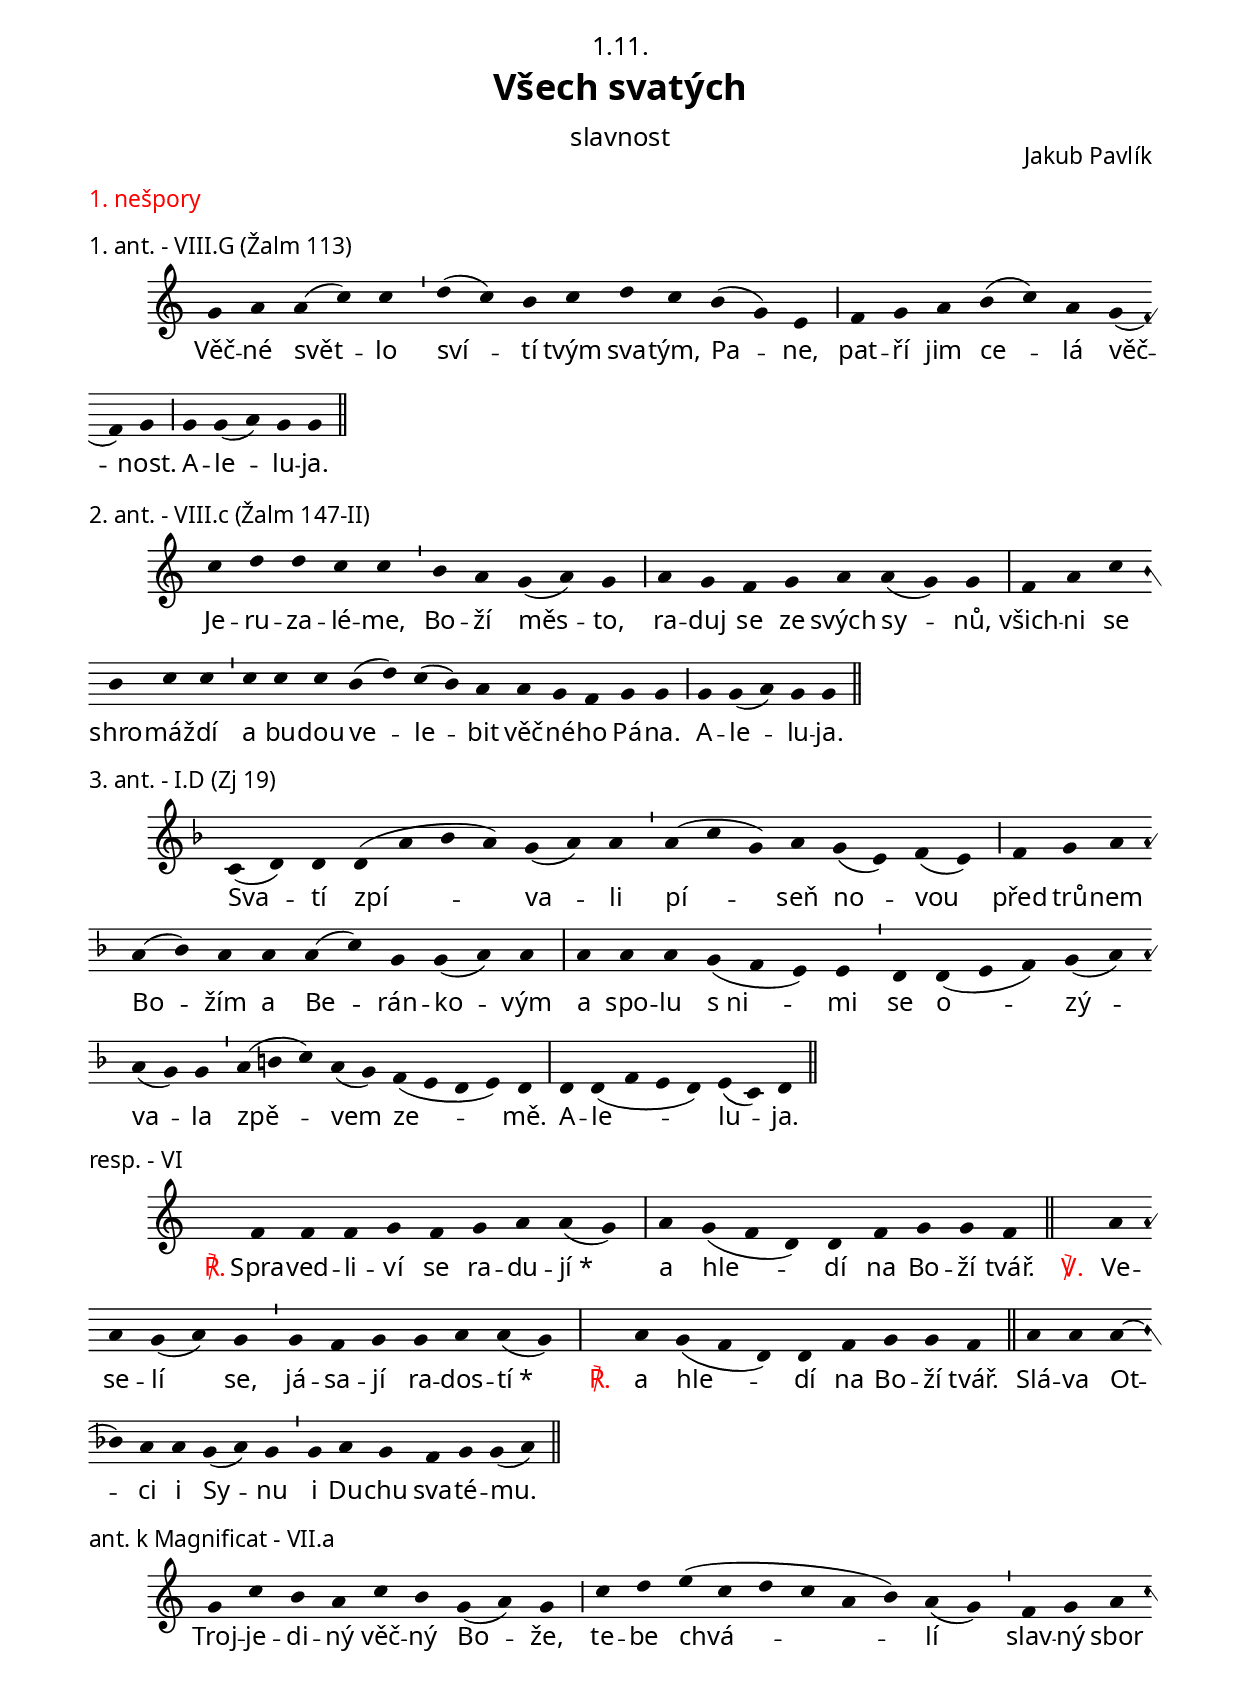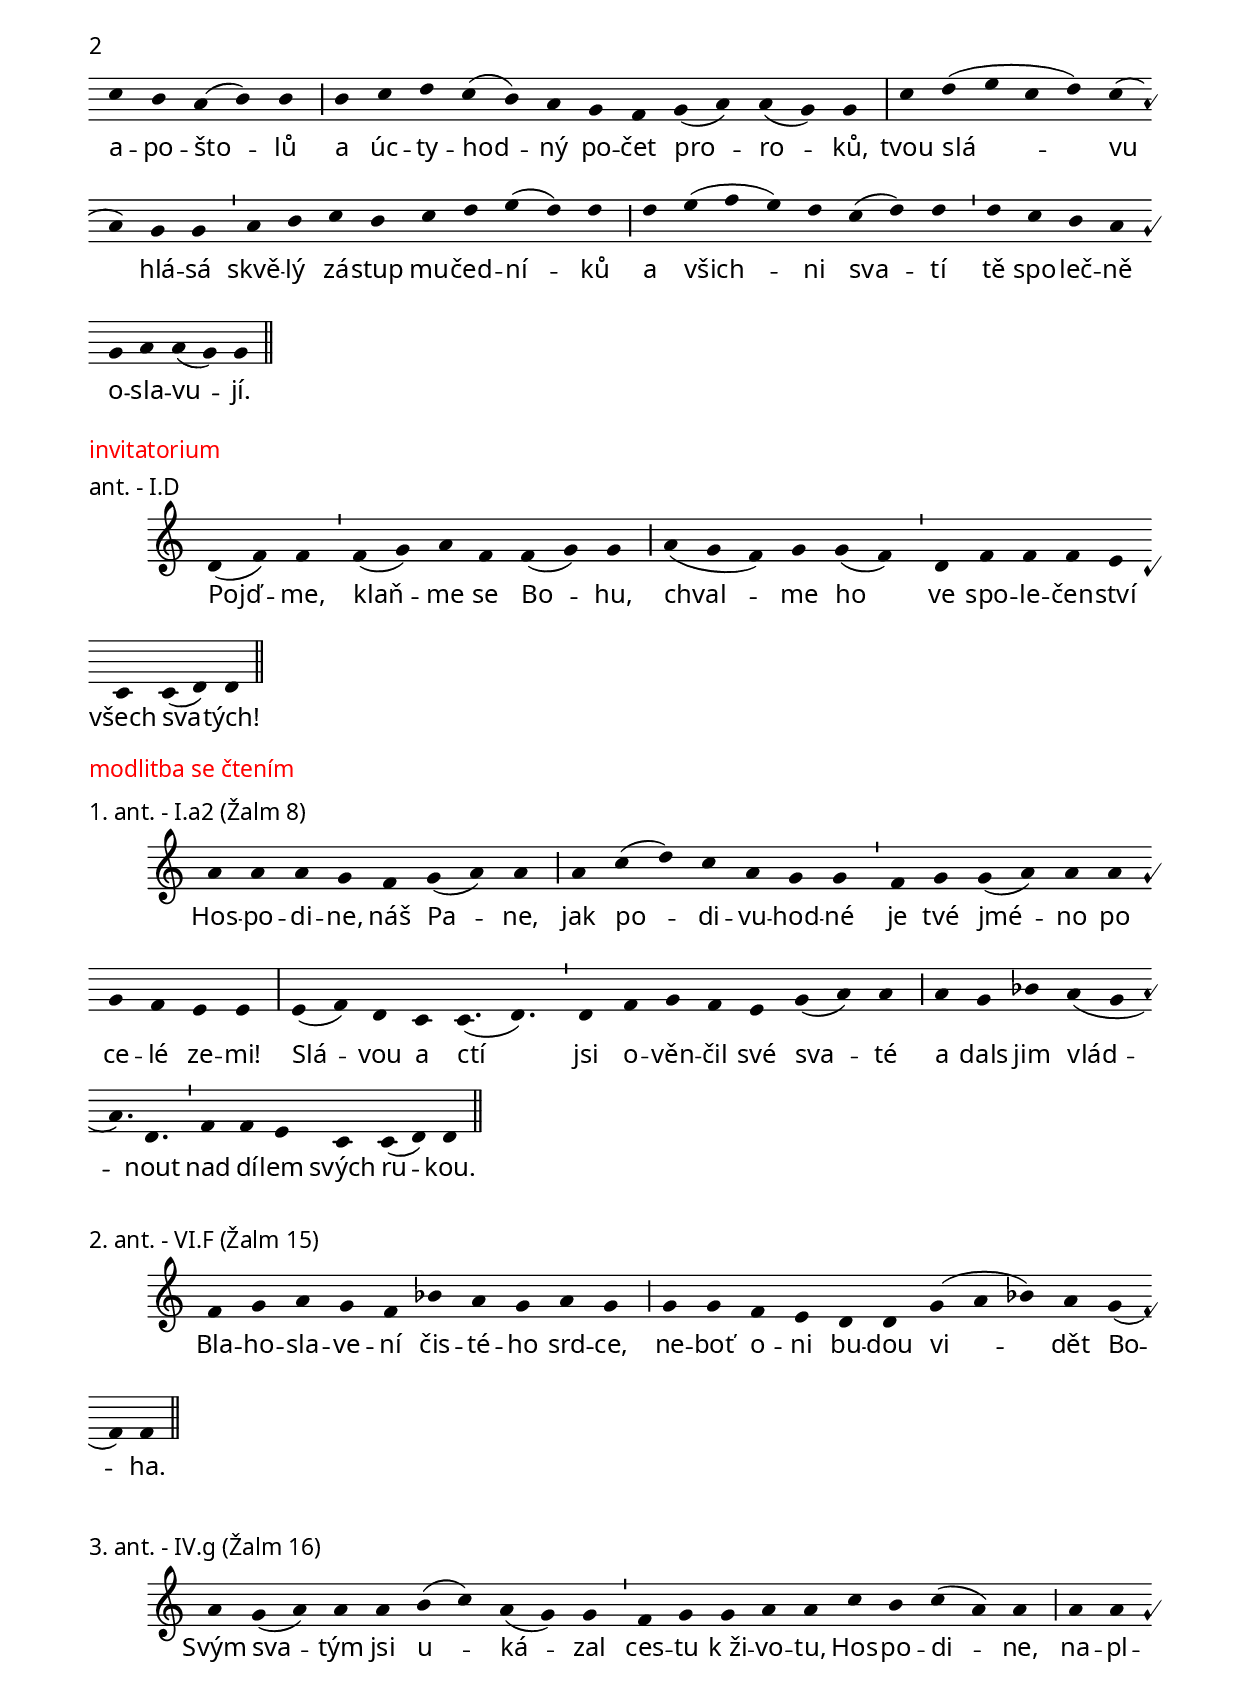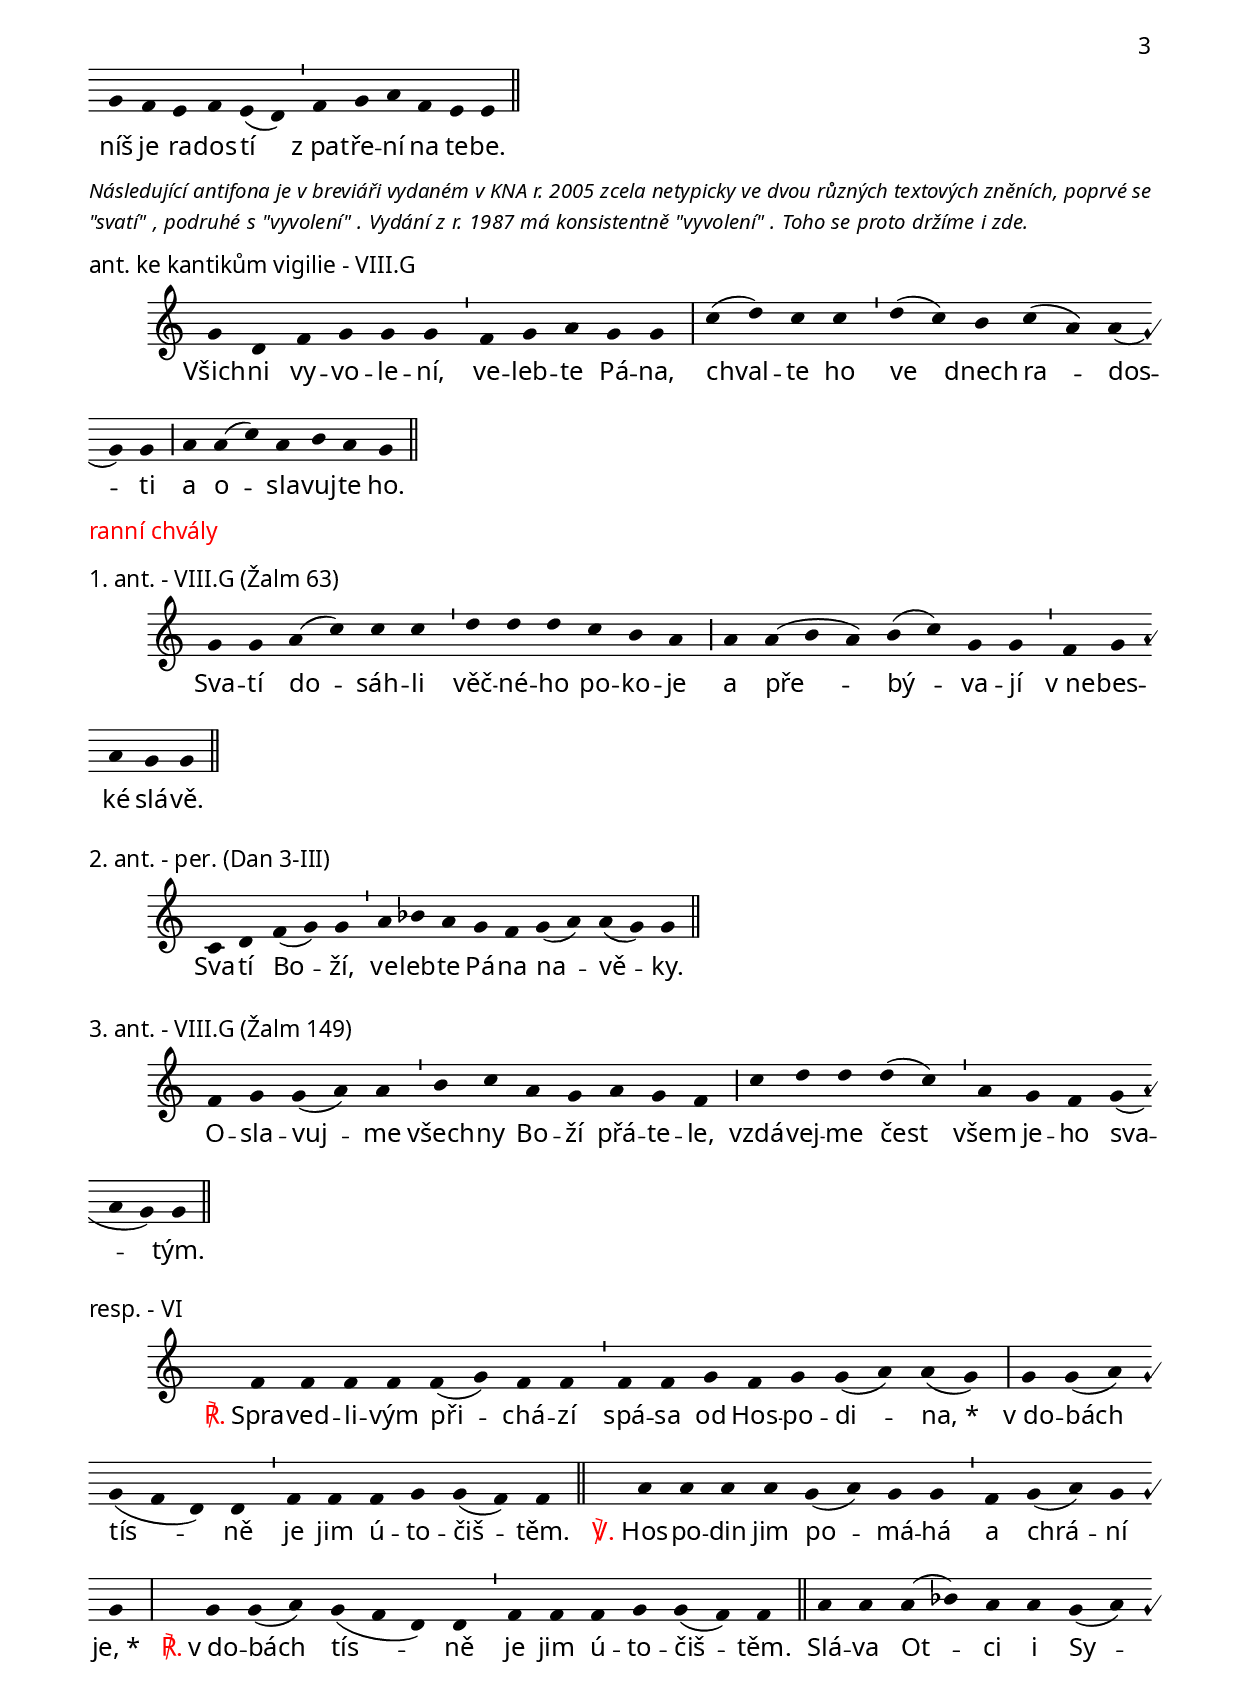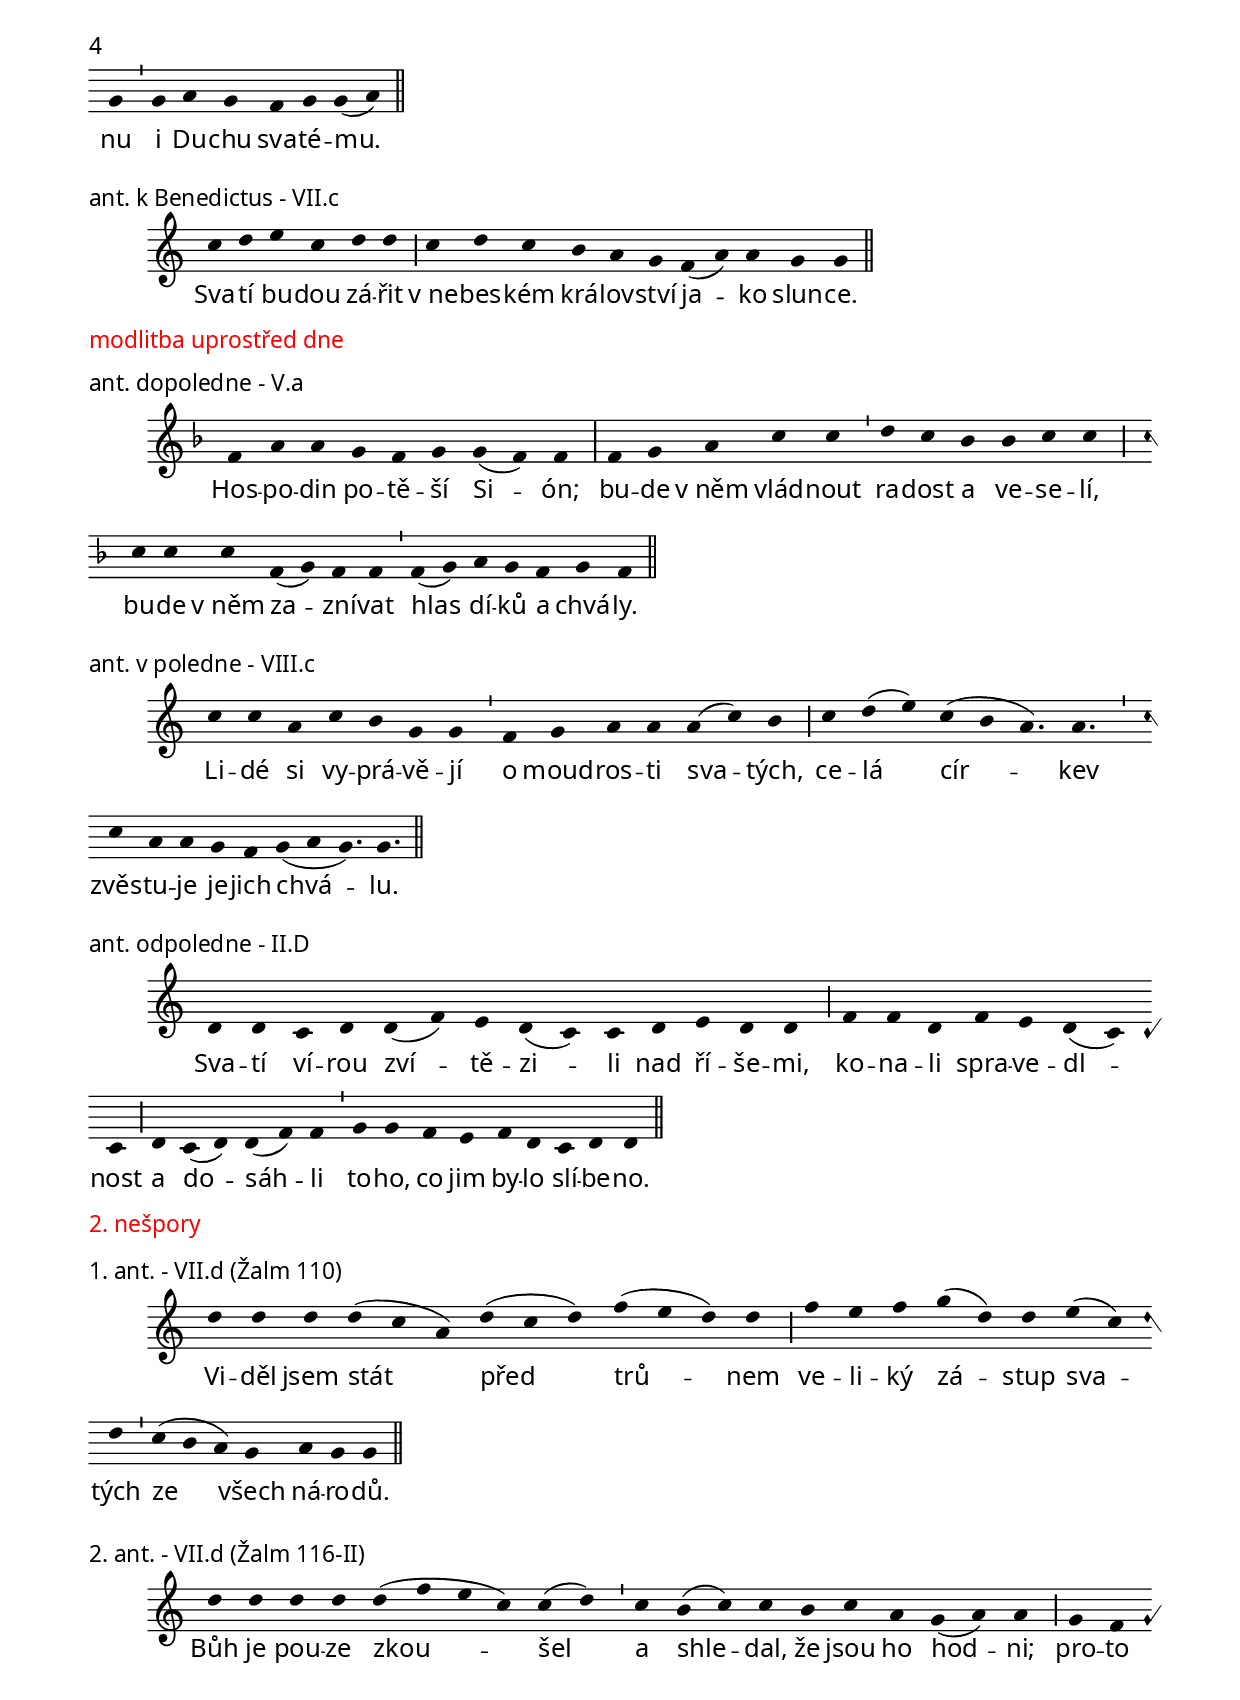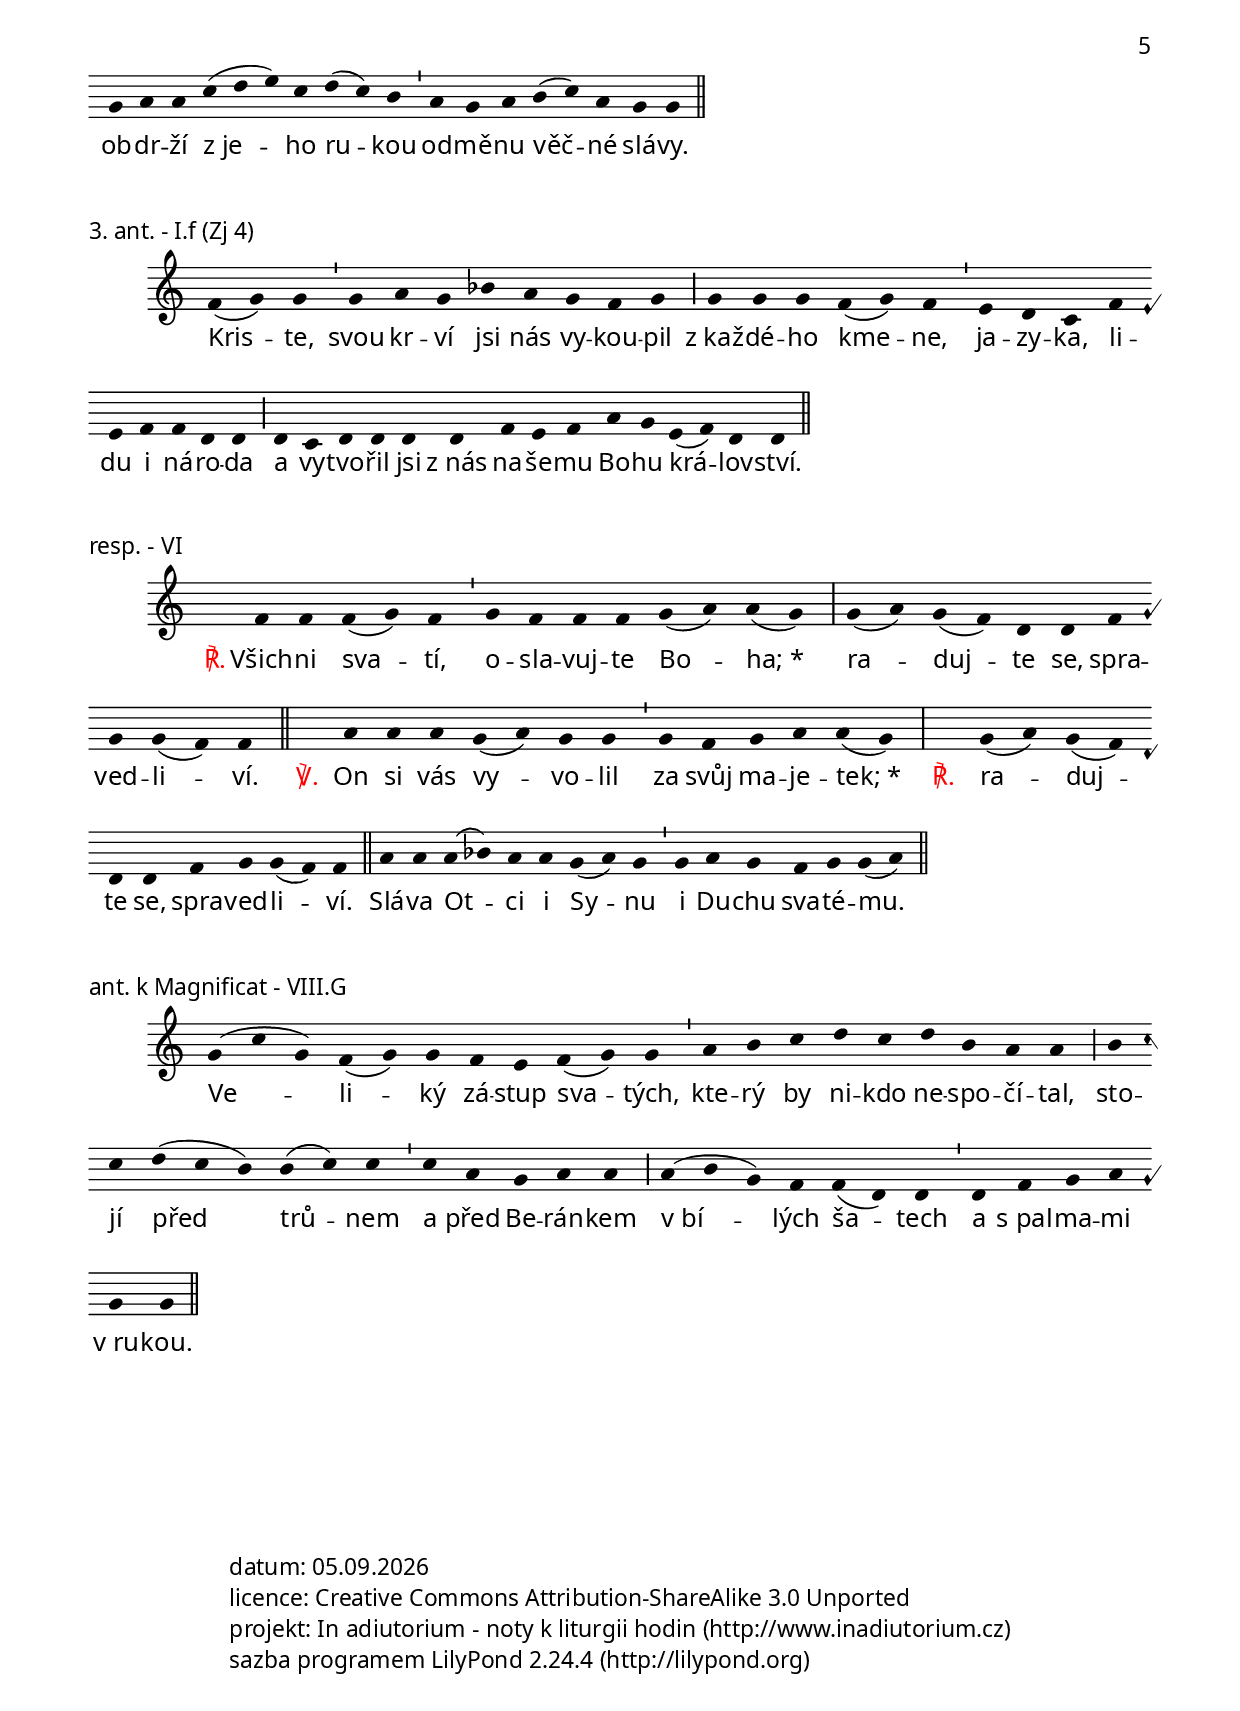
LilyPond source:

\version "2.16.0"

\include "../spolecne.ly"
\include "../dilyresponsorii.ly"

\header {
  title = \markup\titleSvatek
            "Všech svatých"
            slavnost
            1.11.
  composer = "Jakub Pavlík"
}

\markup {\nadpisHodinka {"1. nešpory"}}

\score {
  \relative c'' {
    \choralniRezim
    g4 a a( c) c \barMin d( c) b c d c b( g) e \barMaior
    f g a b( c) a g( f) g \barMaior
    g g( a) g g \barFinalis
  }
  \addlyrics {
    Věč -- né svět -- lo sví -- tí tvým sva -- tým, Pa -- ne,
    pat -- ří jim ce -- lá věč -- nost.
    A -- le -- lu -- ja.
  }
  \header {
    quid = "1. ant."
    modus = "VIII"
    differentia = "G"
    psalmus = "Žalm 113"
    id = "1ne-a1"
    fial = "fial://commune/commune_jedenmucednik.ly#1ne-amag-velik"
    piece = \markup {\sestavTitulek}
  }
}

\score {
  \relative c'' {
    \choralniRezim
    c4 d d c c \barMin b a g( a) g \barMaior
    a g f g a a( g) g \barMax
    f a c b c c \barMin
    c c c b( d) c( b) a a g f g g \barMaior
    g g( a) g g \barFinalis
  }
  \addlyrics {
    Je -- ru -- za -- lé -- me, Bo -- ží měs -- to,
    ra -- duj se ze svých sy -- nů,
    všich -- ni se shro -- máž -- dí
    a bu -- dou ve -- le -- bit věč -- né -- ho Pá -- na.
    A -- le -- lu -- ja.
  }
  \header {
    quid = "2. ant."
    modus = "VIII"
    differentia = "c"
    psalmus = "Žalm 147-II"
    id = "1ne-a2"
    fons = "2. část: žaltář, 4.t., pá, r.ch., 2.ant."
    fial = "fial://antifony/tyden4_6patek.ly#rch-ant2?konec&+aleluja"
    piece = \markup {\sestavTitulek}
  }
}

\score {
  \relative c' {
    \key f \major
    \choralniRezim
    c4( d) d d( a' bes a) g( a) a \barMin a( c g) a g( e) f( e) \barMaior
    f g a a( bes) a a a( c) g g( a) a \barMax
    a a a g( f e) e \barMin d d( e f) g( a) a( g) g \barMin a( b c) a( g) f( e d e) d \barMax

    d d( f e d) e( c) d \barFinalis
  }
  \addlyrics {
    Sva -- tí zpí -- va -- li pí -- seň no -- vou
    před trů -- nem Bo -- žím a Be -- rán -- ko -- vým
    a spo -- lu s_ni -- mi se o -- zý -- va -- la zpě -- vem ze -- mě.

    A -- le -- lu -- ja.
  }
  \header {
    quid = "3. ant."
    modus = "I"
    differentia = "D"
    psalmus = "Zj 19"
    id = "1ne-a3"
    fial = "fial://commune/commune_svatymuz.ly#2ne-a3"
    piece = \markup {\sestavTitulek}
  }
}

\score {
  \relative c' {
    \choralniRezim

    % R
    \neviditelna f
    f4 f f g f g a a( g) \barMax
    a g( f d) d f g g f \barFinalis
    % V
    \neviditelna a
    a4 a g( a) g \barMin g f g g a a( g) \barMax
    % R
    \neviditelna a
    a g( f d) d f g g f \barFinalis
    % Slava
    \respVIdoxologie \barFinalis
  }
  \addlyrics {
    \Response Spra -- ved -- li -- ví se ra -- du -- jí_*
    a hle -- dí na Bo -- ží tvář.
    \Verse Ve -- se -- lí se, já -- sa -- jí ra -- dos -- tí_*
    \Response a hle -- dí na Bo -- ží tvář.
    \textRespDoxologie
  }
  \header {
    quid = "resp."
    modus = "VI"
    id = "1ne-r"
    piece = \markup {\sestavTitulekResp}
  }
}

\score {
  \relative c'' {
    \choralniRezim
    g4 c b a c b g( a) g \barMaior
    c d e( c d c a b) a( g) \barMin f g a c b a( b) b \barMaior
    b c d c( b) a g f g( a) a( g) g \barMax

    c d( e c d) c( a) g g \barMin a b c b c d e( d) d \barMaior
    d e( f e) d c( d) d \barMin d c b a g a a( g) g \barFinalis
  }
  \addlyrics {
    Troj -- je -- di -- ný věč -- ný Bo -- že,
    te -- be chvá -- lí slav -- ný sbor a -- po -- što -- lů
    a úc -- ty -- hod -- ný po -- čet pro -- ro -- ků,

    tvou slá -- vu hlá -- sá skvě -- lý zá -- stup mu -- čed -- ní -- ků
    a všich -- ni sva -- tí tě spo -- leč -- ně o -- sla -- vu -- jí.
  }
  \header {
    quid = "ant. k Magnificat"
    modus = "VII"
    differentia = "a"
    psalmus = ""
    placet = "věnovat jí trochu péče, zejm. úvodu"
    id = "1ne-amag"
    piece = \markup {\sestavTitulekBezZalmu}
  }
}

\markup {\nadpisHodinka {"invitatorium"}}

\score {
  \relative c' {
    \choralniRezim
    d( f) f \barMin f( g) a f f( g) g \barMaior
    a( g f) g g( f) \barMin d f f f e c c( d) d \barFinalis
  }
  \addlyrics {
    Pojď -- me, klaň -- me se Bo -- hu,
    chval -- me ho ve spo -- le -- čen -- ství všech sva -- tých!
  }
  \header {
    quid = "ant."
    modus = "I"
    differentia = "D"
    psalmus = ""
    fial = "commune/commune_svatymuz.ly#invit1?zacatek=12"
    id = "invit"
    piece = \markup {\sestavTitulekBezZalmu}
  }
}

\markup {\nadpisHodinka {"modlitba se čtením"}}

\score {
  \relative c'' {
    \choralniRezim
    a4 a a g f g( a) a \barMaior
    a c( d) c a g g \barMin f g g( a) a a g f e e \barMax

    e( f) d c c4.( d) \barMin d4 f g f e g( a) a \barMaior
    a g bes a( g a4.) d, \barMin f4 f e c c( d) d \barFinalis
  }
  \addlyrics {
    Hos -- po -- di -- ne, náš Pa -- ne,
    jak po -- di -- vu -- hod -- né je tvé jmé -- no po ce -- lé ze -- mi!

    Slá -- vou a ctí jsi o -- věn -- čil své sva -- té
    a dals jim vlád -- nout nad dí -- lem svých ru -- kou.
  }
  \header {
    quid = "1. ant."
    modus = "I"
    differentia = "a2"
    psalmus = "Žalm 8"
    fial = "sanktoral/0705cyrilametodej.ly#2ne-a2"
    id = "mc-a1"
    piece = \markup {\sestavTitulek}
  }
}

\score {
  \relative c' {
    \choralniRezim
    f4 g a g f bes a g a g \barMaior
    g g f e d d g( a bes) a g( f) f \barFinalis
  }
  \addlyrics {
    Bla -- ho -- sla -- ve -- ní čis -- té -- ho srd -- ce,
    ne -- boť o -- ni bu -- dou vi -- dět Bo -- ha.
  }
  \header {
    quid = "2. ant."
    modus = "VI"
    differentia = "F"
    psalmus = "Žalm 15"
    fial = "antifony/tyden1_2pondeli.ly#ne-ant2"
    id = "mc-a2"
    piece = \markup {\sestavTitulek}
  }
}

\score {
  \relative c'' {
    \choralniRezim
    a4 g( a) a a b( c) a( g) g \barMin
    f g g a a
    c b c( a) a \barMaior
    a a g f e f e( d) \barMin
    f g a f e e \barFinalis
  }
  \addlyrics {
    Svým sva -- tým jsi u -- ká -- zal
    ces -- tu k_ži -- vo -- tu,
    Hos -- po -- di -- ne,
    na -- pl -- níš je ra -- dos -- tí
    z_pat -- ře -- ní na te -- be.
  }
  \header {
    quid = "3. ant."
    modus = "IV"
    differentia = "g"
    psalmus = "Žalm 16"
    id = "mc-a3"
    piece = \markup {\sestavTitulek}
  }
}

\markup\justify\small\italic{
  Následující antifona je v breviáři vydaném v KNA r. 2005
  zcela netypicky ve dvou různých textových zněních,
  poprvé se "\"svatí\"", podruhé s "\"vyvolení\"".
  Vydání z r. 1987 má konsistentně "\"vyvolení\"".
  Toho se proto držíme i zde.
}

\score {
  \relative c'' {
    \choralniRezim
    g4 d f g g g \barMin f g a g g \barMax
    c( d) c c \barMin d( c) b c( a) a( g) g \barMaior
    a a( c) a b a g \barFinalis
  }
  \addlyrics {
    Všich -- ni vy -- vo -- le -- ní,
    ve -- leb -- te Pá -- na,
    chval -- te ho ve dnech ra -- dos -- ti
    a o -- sla -- vuj -- te ho.
  }
  \header {
    quid = "ant. ke kantikům vigilie"
    modus = "VIII"
    differentia = "G"
    psalmus = ""
    fial = "antifony/velikonoce_tyden1_3utery.ly#rch-a2?konec=16&-aleluja"
    id = "mc-avig"
    piece = \markup {\sestavTitulekBezZalmu}
  }
}

\markup {\nadpisHodinka {"ranní chvály"}}

\score {
  \relative c'' {
    \choralniRezim
    g4 g a( c) c c \barMin d d d c b a \barMaior
    a a( b a) b( c) g g \barMin  f g a g g \barFinalis
  }
  \addlyrics {
    Sva -- tí do -- sáh -- li věč -- né -- ho po -- ko -- je
    a pře -- bý -- va -- jí v_ne -- bes -- ké slá -- vě.
  }
  \header {
    quid = "1. ant."
    modus = "VIII"
    differentia = "G"
    psalmus = "Žalm 63"
    id = "rch-a1"
    fial = "fial://commune/commune_jedenmucednik.ly#2ne-amag"
    piece = \markup {\sestavTitulek}
  }
}

\score {
  \relative c' {
    \choralniRezim
    c4 d f( g) g \barMin
    a bes a g f g( a) a( g) g \barFinalis
  }
  \addlyrics {
    Sva -- tí Bo -- ží,
    ve -- leb -- te Pá -- na na -- vě -- ky.
  }
  \header {
    quid = "2. ant."
    modus = "per"
    differentia = ""
    psalmus = "Dan 3-III"
    fial = "commune/commune_jedenmucednik.ly#rch-a2?-aleluja&konec=11"
    id = "rch-a2"
    piece = \markup {\sestavTitulek}
  }
}

\score {
  \relative c' {
    \choralniRezim
    f4 g g( a) a \barMin b c a g a g f \barMaior
    c' d d d( c) \barMin a g f g( a g) g \barFinalis
  }
  \addlyrics {
    O -- sla -- vuj -- me všech -- ny Bo -- ží přá -- te -- le,
    vzdá -- vej -- me čest všem je -- ho sva -- tým.
  }
  \header {
    quid = "3. ant."
    modus = "VIII"
    differentia = "G"
    psalmus = "Žalm 149"
    id = "rch-a3"
    piece = \markup {\sestavTitulek}
  }
}

\score {
  \relative c' {
    \choralniRezim

    % R
    \neviditelna f
    f4 f f f f( g) f f \barMin f f g f g g( a) a( g) \barMax
    g g( a) g( f d) d \barMin f f f g g( f) f \barFinalis
    % V
    \neviditelna a
    a4 a a a g( a) g g \barMin f g( a) g g \barMax
    % R
    \neviditelna a
    g g( a) g( f d) d \barMin f f f g g( f) f \barFinalis
    % Slava
    \respVIdoxologie \barFinalis
  }
  \addlyrics {
    \Response Spra -- ved -- li -- vým při -- chá -- zí spá -- sa od Hos -- po -- di -- na,_*
    v_do -- bách tís -- ně je jim ú -- to -- čiš -- těm.
    \Verse Hos -- po -- din jim po -- má -- há a chrá -- ní je,_*
    \Response v_do -- bách tís -- ně je jim ú -- to -- čiš -- těm.
    \textRespDoxologie
  }
  \header {
    quid = "resp."
    modus = "VI"
    id = "rch-r"
    fons = "commune více muč., 2. nešp."
    fial = "fial://commune/commune_vicemucedniku.ly#2ne-resp"
    piece = \markup {\sestavTitulekResp}
  }
}

\score {
  \relative c'' {
    \choralniRezim
    c4 d e c d d \barMaior
    c d c b a g f( a) a g g \barFinalis
  }
  \addlyrics {
    Sva -- tí bu -- dou zá -- řit
    v_ne -- bes -- kém krá -- lov -- ství ja -- ko slun -- ce.
  }
  \header {
    quid = "ant. k Benedictus"
    modus = "VII"
    differentia = "c"
    psalmus = ""
    id = "rch-aben"
    piece = \markup {\sestavTitulekBezZalmu}
  }
}

\markup {\nadpisHodinka {"modlitba uprostřed dne"}}

\score {
  \relative c' {
    \choralniRezim
    \key f \major
    f4 a a g f g g( f) f \barMax
    f g a c c \barMin d c bes bes c c \barMaior
    c c c f,( g) f f \barMin f( g) a g f g f \barFinalis
  }
  \addlyrics {
    Hos -- po -- din po -- tě -- ší Si -- ón;
    bu -- de v_něm vlád -- nout ra -- dost a ve -- se -- lí,
    bu -- de v_něm za -- zní -- vat hlas dí -- ků a chvá -- ly.
  }
  \header {
    quid = "ant. dopoledne"
    modus = "V"
    differentia = "a"
    psalmus = ""
    id = "tercie"
    piece = \markup {\sestavTitulekBezZalmu}
  }
}

\score {
  \relative c'' {
    \choralniRezim
    c4 c a c b g g \barMin f g a a a( c) b \barMaior
    c d( e) c( b a4.) a \barMin c4 a a g f g( a g4.) g \barFinalis
  }
  \addlyrics {
    Li -- dé si vy -- prá -- vě -- jí o moud -- ros -- ti sva -- tých,
    ce -- lá cír -- kev zvěs -- tu -- je je -- jich chvá -- lu.
  }
  \header {
    quid = "ant. v poledne"
    modus = "VIII"
    differentia = "c"
    psalmus = ""
    id = "sexta"
    piece = \markup {\sestavTitulekBezZalmu}
  }
}

\score {
  \relative c' {
    \choralniRezim
    d4 d c d d( f) e d( c) c d e d d \barMaior
    f f d f e d( c) c \barMaior
    d c( d) d( f) f \barMin g g f e f d c d d \barFinalis
  }
  \addlyrics {
    Sva -- tí ví -- rou zví -- tě -- zi -- li nad ří -- še -- mi,
    ko -- na -- li spra -- ve -- dl -- nost
    a do -- sáh -- li to -- ho, co jim by -- lo slí -- be -- no.
  }
  \header {
    quid = "ant. odpoledne"
    modus = "II"
    differentia = "D"
    psalmus = ""
    id = "nona"
    piece = \markup {\sestavTitulekBezZalmu}
  }
}

\markup {\nadpisHodinka {"2. nešpory"}}

\score {
  \relative c'' {
    \choralniRezim
    d4 d d d( c a) d( c d) f( e d) d \barMaior
    f e f g( d) d e( c) d \barMin c( b a) g a g g  \barFinalis
  }
  \addlyrics {
    Vi -- děl jsem stát před trů -- nem
    ve -- li -- ký zá -- stup sva -- tých ze všech ná -- ro -- dů.
  }
  \header {
    quid = "1. ant."
    modus = "VII"
    differentia = "d"
    psalmus = "Žalm 110"
    placet = "_před trůnem_ je přetížené; závěr málo uspokojivý"
    id = "2ne-a1"
    piece = \markup {\sestavTitulek}
  }
}

\score {
  \relative c'' {
    \choralniRezim
    d4 d d d d( f e c) c( d) \barMin
    c b( c) c b c a g( a) a \barMaior
    g f g a a c( d e) c d( c) b \barMin
    a g a b( c) a g g \barFinalis
  }
  \addlyrics {
    Bůh je pou -- ze zkou -- šel
    a shle -- dal, že jsou ho hod -- ni;
    pro -- to ob -- dr -- ží z_je -- ho ru -- kou
    od -- mě -- nu věč -- né slá -- vy.
  }
  \header {
    quid = "2. ant."
    modus = "VII"
    differentia = "d"
    psalmus = "Žalm 116-II"
    id = "2ne-a2"
    piece = \markup {\sestavTitulek}
  }
}

\score {
  \relative c' {
    \choralniRezim
    f4( g) g \barMin g a g bes a g f g \barMaior
    g g g f( g) f \barMin e d c f e f f d d \barMaior
    d c d d d d f e f a g e( f) d d \barFinalis
  }
  \addlyrics {
    Kris -- te, svou kr -- ví jsi nás vy -- kou -- pil
    z_kaž -- dé -- ho kme -- ne, ja -- zy -- ka, li -- du i ná -- ro -- da
    a vy -- tvo -- řil jsi z_nás na -- še -- mu Bo -- hu krá -- lov -- ství.
  }
  \header {
    quid = "3. ant."
    modus = "I"
    differentia = "f"
    psalmus = "Zj 4"
    id = "2ne-a3"
    placet = "melodie na prvním 'jsi' mě sice nedráždí, ale pravděpodobně není zcela košer"
    piece = \markup {\sestavTitulek}
  }
}

\score {
  \relative c' {
    \choralniRezim

    % R
    \neviditelna c
    f f f( g) f \barMin g f f f g( a) a( g) \barMax
    g( a) g( f) d d f g g( f) f \barFinalis
    % V
    \neviditelna a
    a a a g( a) g g \barMin g f g a a( g) \barMax
    % R
    \neviditelna a
    g( a) g( f) d d f g g( f) f \barFinalis
    % Slava
    \respVIdoxologie \barFinalis
  }
  \addlyrics {
    \Response Všich -- ni sva -- tí, o -- sla -- vuj -- te Bo -- ha;_*
    ra -- duj -- te se, spra -- ved -- li -- ví.
    \Verse On si vás vy -- vo -- lil za svůj ma -- je -- tek;_*
    \Response ra -- duj -- te se, spra -- ved -- li -- ví.
    \textRespDoxologie
  }
  \header {
    quid = "resp."
    modus = "VI"
    id = "2ne-r"
    piece = \markup {\sestavTitulekResp}
  }
}

\score {
  \relative c'' {
    \choralniRezim
    g4( c g) f( g) g f e f( g) g \barMin
    a b c d c d b a a \barMaior
    b c d( c b) b( c) c \barMin c a g a a \barMaior
    a( b g) f f( d) d \barMin d f g a g g \barFinalis
  }
  \addlyrics {
    Ve -- li -- ký zá -- stup sva -- tých,
    kte -- rý by ni -- kdo ne -- spo -- čí -- tal,
    sto -- jí před trů -- nem a před Be -- rán -- kem
    v_bí -- lých ša -- tech a s_pal -- ma -- mi v_ru -- kou.
  }
  \header {
    quid = "ant. k Magnificat"
    modus = "VIII"
    differentia = "G"
    psalmus = ""
    placet = "postup _v bílých šatech_ je hodně nestandardní"
    id = "2ne-amag"
    piece = \markup {\sestavTitulekBezZalmu}
  }
}